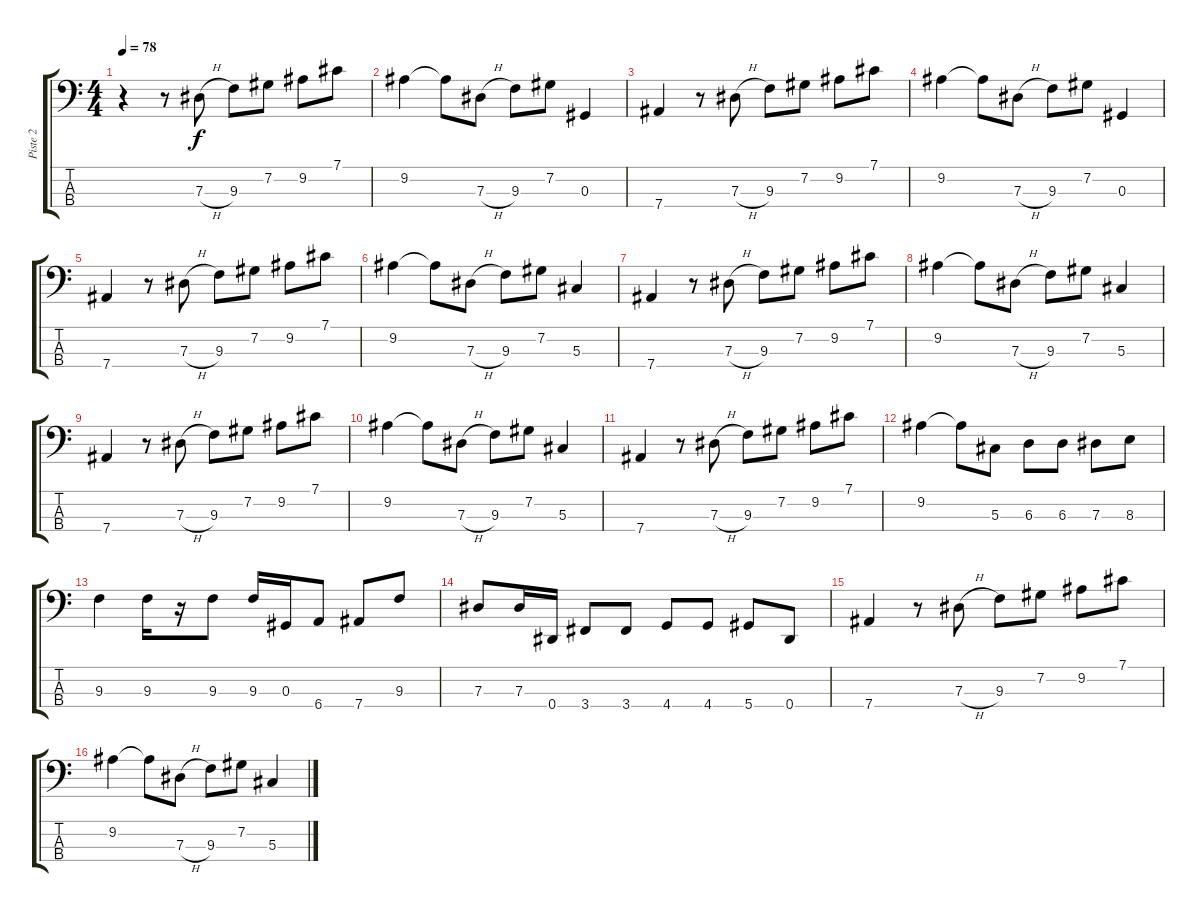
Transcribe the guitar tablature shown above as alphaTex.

\track ("Piste 2" "Piste 2") {instrument electricbassfinger}
\staff {score tabs}
\tuning (Gb2 Db2 Ab1 Eb1) {hide}
\ts (4 4)
\tempo 78
\clef f4
\ks c
r.4{dy f instrument electricbassfinger} r.8 7.3{h}.8 9.3.8 7.2.8 9.2.8 7.1.8 |
9.2.4 9.2{t}.8 7.3{h}.8 9.3.8 7.2.8 0.3.4 |
7.4.4 r.8 7.3{h}.8 9.3.8 7.2.8 9.2.8 7.1.8 |
9.2.4 9.2{t}.8 7.3{h}.8 9.3.8 7.2.8 0.3.4 |
7.4.4 r.8 7.3{h}.8 9.3.8 7.2.8 9.2.8 7.1.8 |
9.2.4 9.2{t}.8 7.3{h}.8 9.3.8 7.2.8 5.3.4 |
7.4.4 r.8 7.3{h}.8 9.3.8 7.2.8 9.2.8 7.1.8 |
9.2.4 9.2{t}.8 7.3{h}.8 9.3.8 7.2.8 5.3.4 |
7.4.4 r.8 7.3{h}.8 9.3.8 7.2.8 9.2.8 7.1.8 |
9.2.4 9.2{t}.8 7.3{h}.8 9.3.8 7.2.8 5.3.4 |
7.4.4 r.8 7.3{h}.8 9.3.8 7.2.8 9.2.8 7.1.8 |
9.2.4 9.2{t}.8 5.3.8 6.3.8 6.3.8 7.3.8 8.3.8 |
9.3.4 9.3.16 r.16 9.3.8 9.3.16 0.3.16 6.4.8 7.4.8 9.3.8 |
7.3.8 7.3.16 0.4.16 3.4.8 3.4.8 4.4.8 4.4.8 5.4.8 0.4.8 |
7.4.4 r.8 7.3{h}.8 9.3.8 7.2.8 9.2.8 7.1.8 |
9.2.4 9.2{t}.8 7.3{h}.8 9.3.8 7.2.8 5.3.4
